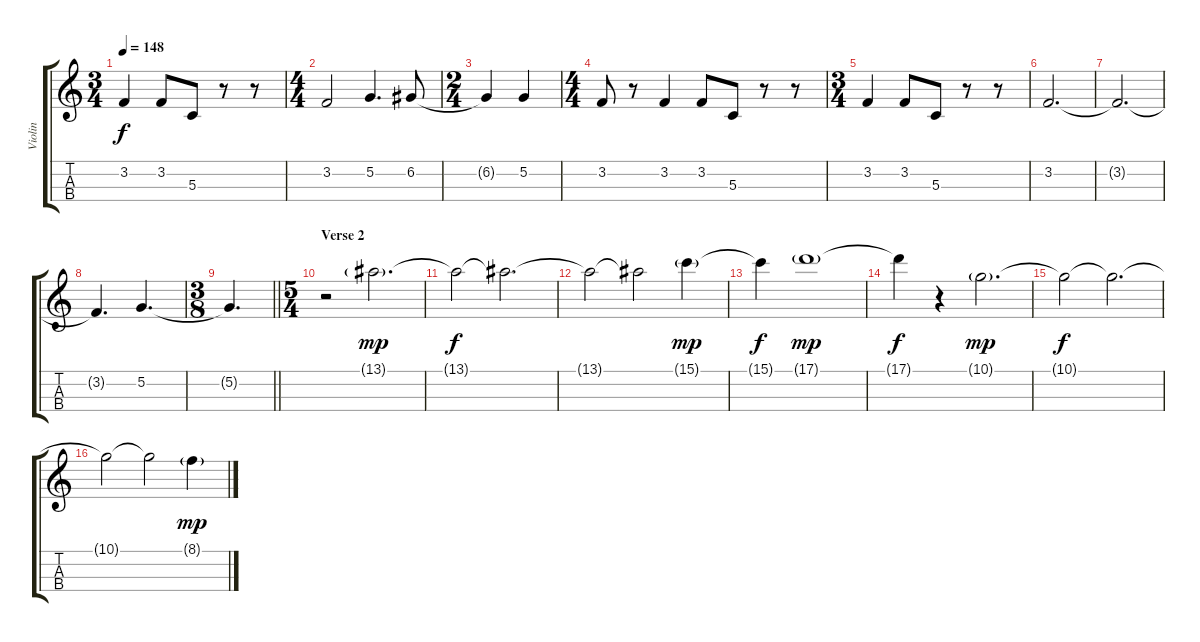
\track ("Violin" "Violin") {instrument violin}
\staff {score tabs}
\tuning (A4 D4 G3 C3) {hide}
\ts (3 4)
\tempo 148
\clef g2
\ks c
3.2.4{dy f} 3.2.8 5.3.8 r.8 r.8 |
\ts (4 4)
3.2.2 5.2.4{d} 6.2.8 |
\ts (2 4)
6.2{t}.4 5.2.4 |
\ts (4 4)
3.2.8 r.8 3.2.4 3.2.8 5.3.8 r.8 r.8 |
\ts (3 4)
3.2.4 3.2.8 5.3.8 r.8 r.8 |
3.2.2{d} |
3.2{t}.2{d} |
3.2{t}.4{d} 5.2.4{d} |
\ts (3 8)
\barLineRight lightlight
5.2{t}.4{d} |
\ts (5 4)
\section ("" "Verse 2")
r.2 13.1{g}.2{d dy mp} |
13.1{t}.2{dy f} 13.1{t}.2{d} |
13.1{t}.2 13.1{t}.2 15.1{g}.4{dy mp} |
15.1{t}.4{dy f} 17.1{g}.1{dy mp} |
17.1{t}.4{dy f} r.4 10.1{g}.2{d dy mp} |
10.1{t}.2{dy f} 10.1{t}.2{d} |
10.1{t}.2 10.1{t}.2 8.1{g}.4{dy mp}
